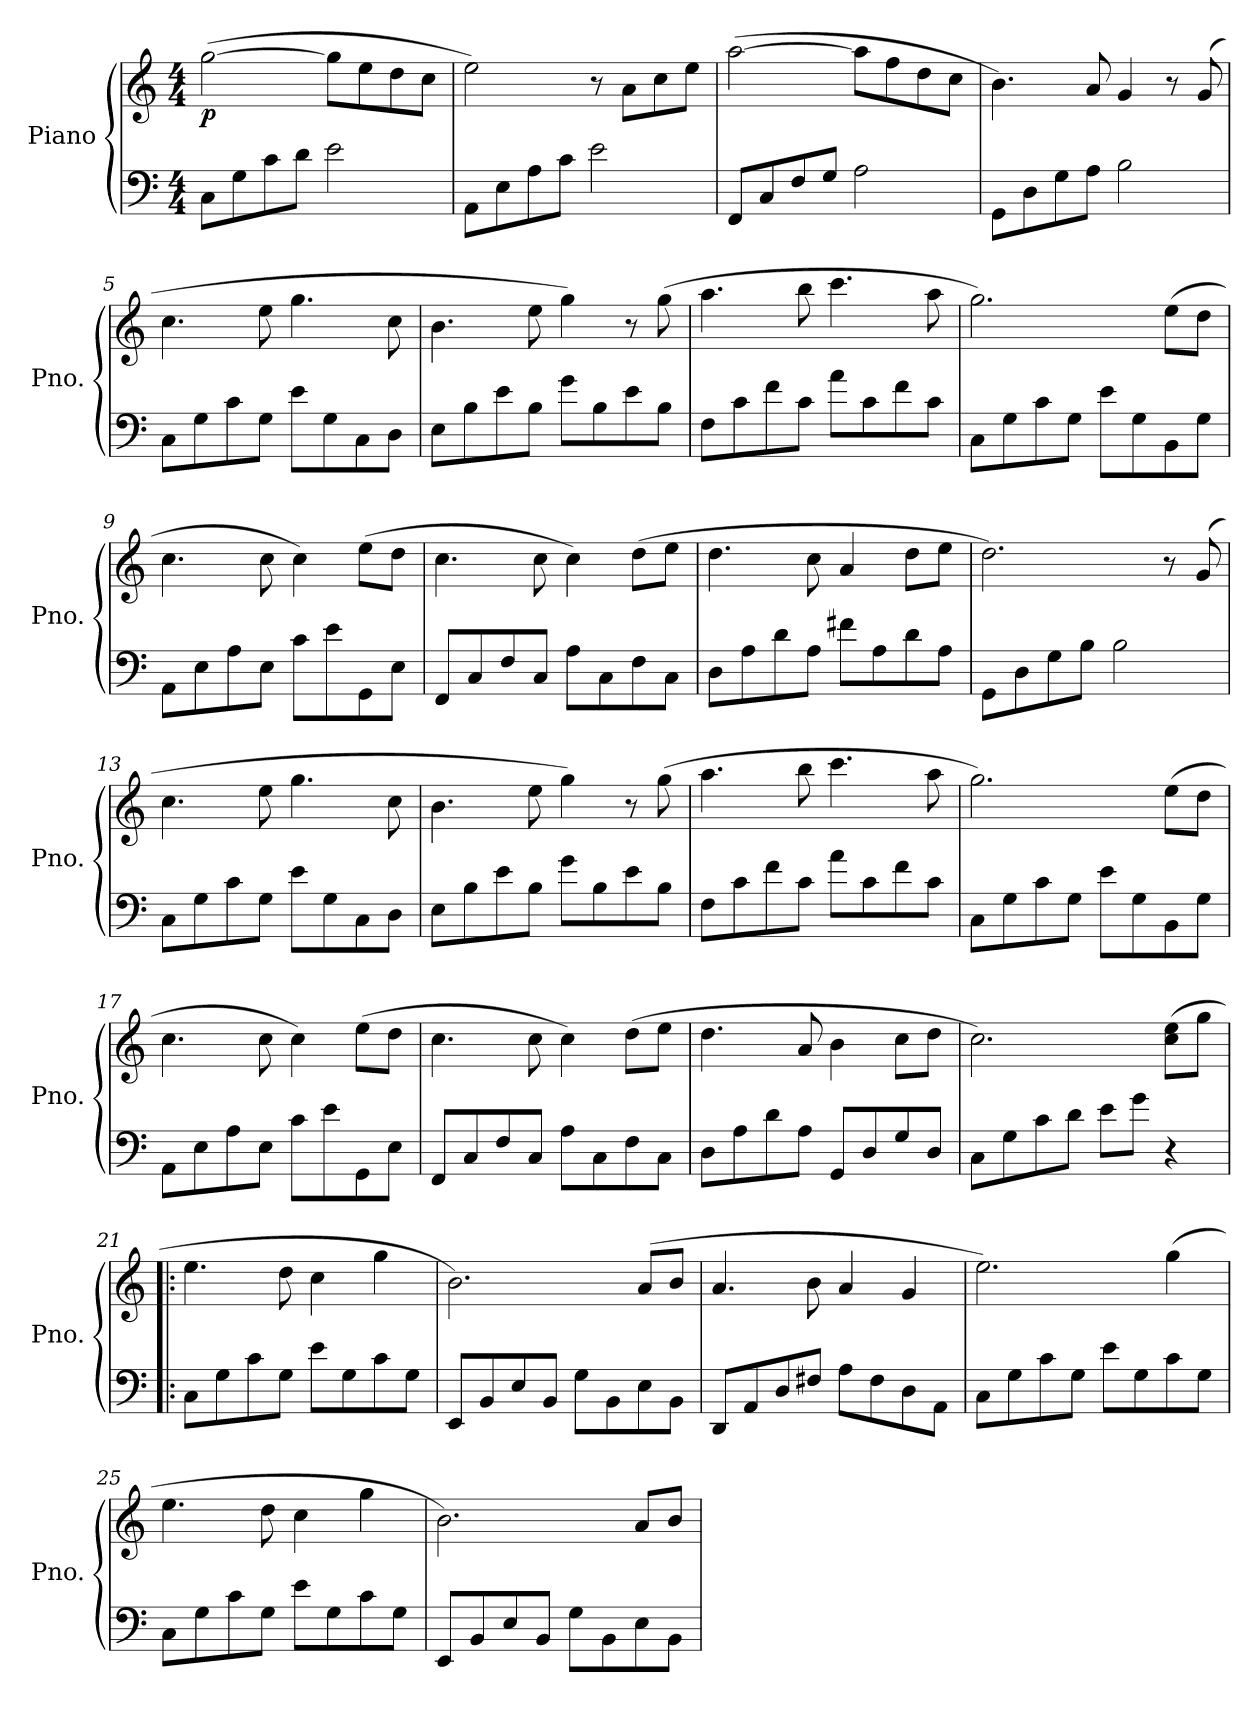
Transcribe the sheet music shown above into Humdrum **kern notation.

**kern	**kern	**dynam
*part1	*part1	*part1
*staff2	*staff1	*staff1/2
*I"Piano	*	*
*I'Pno.	*	*
*clefF4	*clefG2	*
*k[]	*k[]	*
*M4/4	*M4/4	*
*MM78	*MM78	*
=1	=1	=1
!	!	!LO:DY:b
8C\L	([2gg\	p
8G\	.	.
8c\	.	.
8d\J	.	.
2e\	8gg\L]	.
.	8ee\	.
.	8dd\	.
.	8cc\J	.
=2	=2	=2
(8AA\L	2ee\)	.
8E\	.	.
8A\	.	.
8c\J	.	.
2e\	8r	.
.	8a\L	.
.	8cc\	.
.	8ee\J	.
=3	=3	=3
8FF/L	([2aa\)	.
8C/	.	.
8F/	.	.
8G/J	.	.
2A\	8aa\L]	.
.	8ff\	.
.	8dd\	.
.	8cc\J	.
=4	=4	=4
8GG\L	4.b\)	.
8D\	.	.
8G\	.	.
8A\J	8a/	.
2B\	4g/	.
.	8r	.
.	(8g/	.
=5	=5	=5
8C\L	4.cc\	.
8G\	.	.
8c\	.	.
8G\J	8ee\	.
8e\L	4.gg\	.
8G\	.	.
8C\	.	.
8D\J	8cc\	.
!!LO:LB:g=z
=6	=6	=6
8E\L	4.b\	.
8B\	.	.
8e\	.	.
8B\J	8ee\	.
8g\L	4gg\)	.
8B\	.	.
8e\	8r	.
8B\J	(8gg\	.
=7	=7	=7
8F\L	4.aa\	.
8c\	.	.
8f\	.	.
8c\J	8bb\	.
8a\L	4.ccc\	.
8c\	.	.
8f\	.	.
8c\J	8aa\	.
=8	=8	=8
8C\L	2.gg\)	.
8G\	.	.
8c\	.	.
8G\J	.	.
8e\L	.	.
8G\	.	.
8BB\	(8ee\L	.
8G\J	8dd\J	.
=9	=9	=9
8AA\L	4.cc\	.
8E\	.	.
8A\	.	.
8E\J	8cc\	.
8c\L	4cc\)	.
8e\	.	.
8GG\	(8ee\L	.
8E\J	8dd\J	.
=10	=10	=10
8FF/L	4.cc\	.
8C/	.	.
8F/	.	.
8C/J	8cc\	.
8A\L	4cc\)	.
8C\	.	.
8F\	(8dd\L	.
8C\J	8ee\J	.
!!LO:LB:g=z
=11	=11	=11
8D\L	4.dd\	.
8A\	.	.
8d\	.	.
8A\J	8cc\	.
8f#X\L	4a/	.
8A\	.	.
8d\	8dd\L	.
8A\J	8ee\J	.
=12	=12	=12
8GG\L	2.dd\)	.
8D\	.	.
8G\	.	.
8B\J	.	.
2B\	.	.
.	8r	.
.	(8g/	.
=13	=13	=13
8C\L	4.cc\	.
8G\	.	.
8c\	.	.
8G\J	8ee\	.
8e\L	4.gg\	.
8G\	.	.
8C\	.	.
8D\J	8cc\	.
=14	=14	=14
8E\L	4.b\	.
8B\	.	.
8e\	.	.
8B\J	8ee\	.
8g\L	4gg\)	.
8B\	.	.
8e\	8r	.
8B\J	(8gg\	.
=15	=15	=15
8F\L	4.aa\	.
8c\	.	.
8f\	.	.
8c\J	8bb\	.
8a\L	4.ccc\	.
8c\	.	.
8f\	.	.
8c\J	8aa\	.
!!LO:LB:g=z
=16	=16	=16
8C\L	2.gg\)	.
8G\	.	.
8c\	.	.
8G\J	.	.
8e\L	.	.
8G\	.	.
8BB\	(8ee\L	.
8G\J	8dd\J	.
=17	=17	=17
8AA\L	4.cc\	.
8E\	.	.
8A\	.	.
8E\J	8cc\	.
8c\L	4cc\)	.
8e\	.	.
8GG\	(8ee\L	.
8E\J	8dd\J	.
=18	=18	=18
8FF/L	4.cc\	.
8C/	.	.
8F/	.	.
8C/J	8cc\	.
8A\L	4cc\)	.
8C\	.	.
8F\	(8dd\L	.
8C\J	8ee\J	.
=19	=19	=19
8D\L	4.dd\	.
8A\	.	.
8d\	.	.
8A\J	8a/	.
8GG/L	4b\	.
8D/	.	.
8G/	8cc\L	.
8D/J	8dd\J	.
=20	=20	=20
8C\L	2.cc\)	.
8G\	.	.
8c\	.	.
8d\J	.	.
8e\L	.	.
8g\J	.	.
4r	((8cc\ 8ee\L	.
.	8gg\J	.
!!LO:LB:g=z
=21!|:	=21!|:	=21!|:
8C\L	4.ee\	.
8G\	.	.
8c\	.	.
8G\J	8dd\	.
8e\L	4cc\	.
8G\	.	.
8c\	4gg\	.
8G\J	.	.
=22	=22	=22
8EE/L	2.b\)	.
8BB/	.	.
8E/	.	.
8BB/J	.	.
8G\L	.	.
8BB\	.	.
8E\	(8a/L	.
8BB\J	8b/J	.
=23	=23	=23
8DD/L	4.a/	.
8AA/	.	.
8D/	.	.
8F#X/J	8b\	.
8A\L	4a/	.
8F#\	.	.
8D\	4g/	.
8AA\J	.	.
=24	=24	=24
8C\L	2.ee\)	.
8G\	.	.
8c\	.	.
8G\J	.	.
8e\L	.	.
8G\	.	.
8c\	(4gg\	.
8G\J	.	.
=25	=25	=25
8C\L	4.ee\	.
8G\	.	.
8c\	.	.
8G\J	8dd\	.
8e\L	4cc\	.
8G\	.	.
8c\	4gg\	.
8G\J	.	.
!!LO:PB:g=z
=26	=26	=26
8EE/L	2.b\)	.
8BB/	.	.
8E/	.	.
8BB/J	.	.
8G\L	.	.
8BB\	.	.
8E\	8a/L	.
8BB\J	8b/J	.
=	=	=
*-	*-	*-
